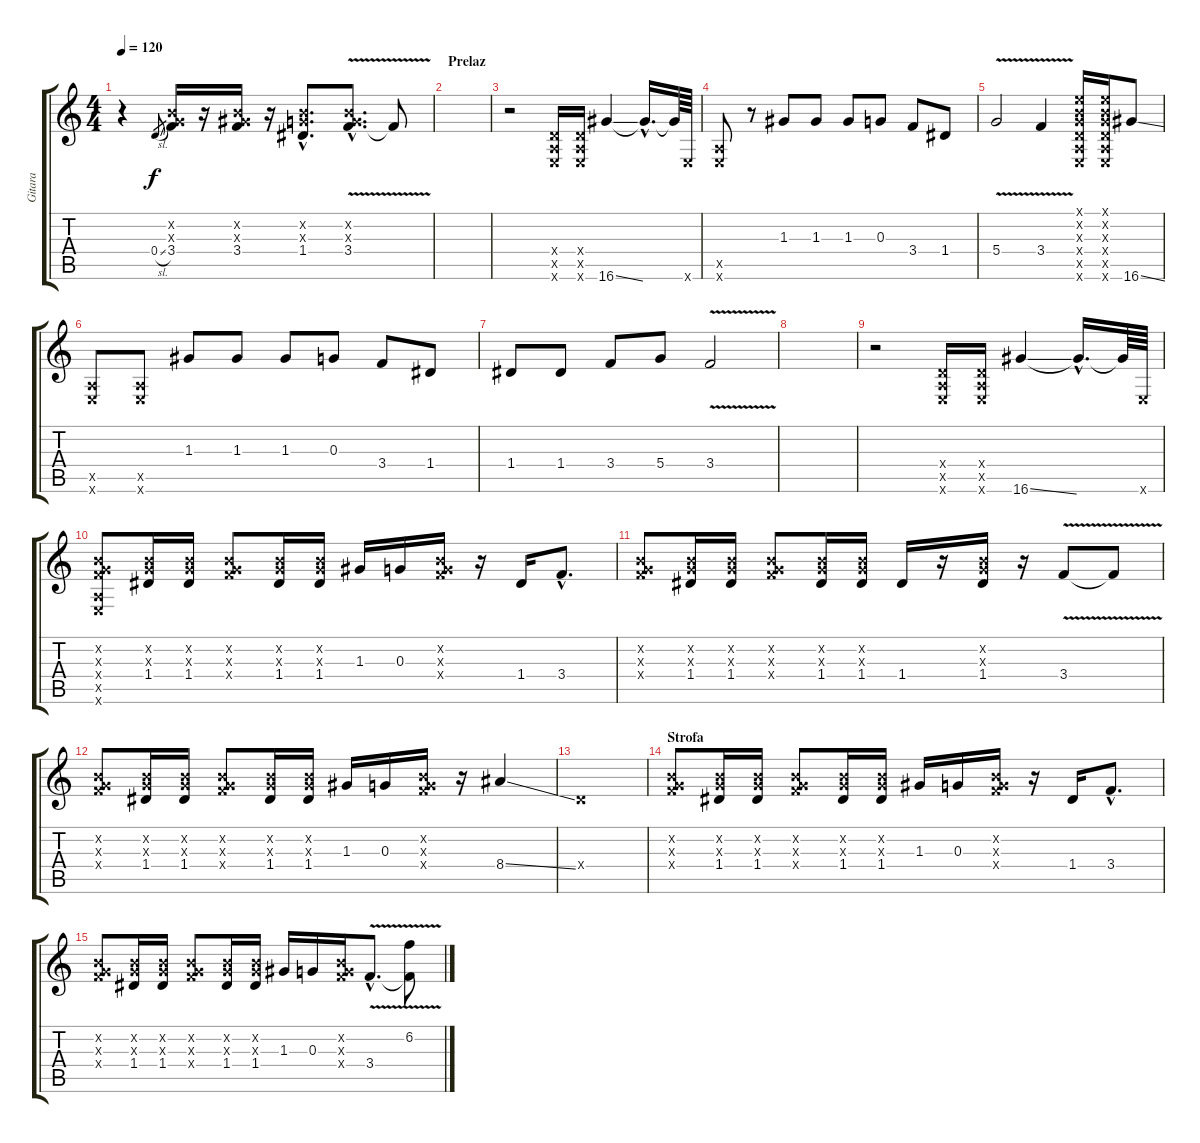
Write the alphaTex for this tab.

\track ("Gitara" "Gitara") {instrument overdrivenguitar}
\staff {score tabs}
\tuning (E4 B3 G3 D3 A2 E2) {hide}
\ts (4 4)
\tempo 120
\clef g2
\ks c
r.4{dy f} 0.4{sl}.8{gr} (0.2{x} 0.3{x} 3.4).16 r.16 (0.2{x} 1.3{x} 3.4).16 r.16 (0.2{hac x} 0.3{hac x} 1.4{hac}).8{d} (0.2{hac x} 0.3{hac x} 3.4{v hac}).8{d} 3.4{t}.8 |
\section ("" "Prelaz")
|
r.2 (0.4{x} 0.5{x} 0.6{x}).16 (0.4{x} 0.5{x} 0.6{x}).16 16.6{ss}.4 16.6{hac t}.16{d} 16.6{t}.64 0.6{x}.64 |
(0.5{x} 0.6{x}).8 r.8 1.3.8 1.3.8 1.3.8 0.3.8 3.4.8 1.4.8 |
5.4{v}.2 3.4{v}.4 (0.1{x} 0.2{x} 0.3{x} 0.4{x} 0.5{x} 0.6{x}).16 (0.1{x} 0.2{x} 0.3{x} 0.4{x} 0.5{x} 0.6{x}).16 16.6{ss}.8 |
(0.5{x} 0.6{x}).8 (0.5{x} 0.6{x}).8 1.3.8 1.3.8 1.3.8 0.3.8 3.4.8 1.4.8 |
1.4.8 1.4.8 3.4.8 5.4.8 3.4{v}.2 |
|
r.2 (0.4{x} 0.5{x} 0.6{x}).16 (0.4{x} 0.5{x} 0.6{x}).16 16.6{ss}.4 16.6{hac t}.16{d} 16.6{t}.64 0.6{x}.64 |
(0.2{x} 0.3{x} 3.4{x} 0.5{x} 0.6{x}).8 (0.2{x} 0.3{x} 1.4).16 (0.2{x} 0.3{x} 1.4).16 (0.2{x} 0.3{x} 3.4{x}).8 (0.2{x} 0.3{x} 1.4).16 (0.2{x} 0.3{x} 1.4).16 1.3.16 0.3.16 (0.2{x} 0.3{x} 3.4{x}).16 r.16 1.4.16 3.4{hac}.8{d} |
(0.2{x} 0.3{x} 3.4{x}).8 (0.2{x} 0.3{x} 1.4).16 (0.2{x} 0.3{x} 1.4).16 (0.2{x} 0.3{x} 3.4{x}).8 (0.2{x} 0.3{x} 1.4).16 (0.2{x} 0.3{x} 1.4).16 1.4.16 r.16 (0.2{x} 0.3{x} 1.4).16 r.16 3.4{v}.8 3.4{t}.8 |
(0.2{x} 0.3{x} 3.4{x}).8 (0.2{x} 0.3{x} 1.4).16 (0.2{x} 0.3{x} 1.4).16 (0.2{x} 0.3{x} 3.4{x}).8 (0.2{x} 0.3{x} 1.4).16 (0.2{x} 0.3{x} 1.4).16 1.3.16 0.3.16 (0.2{x} 0.3{x} 3.4{x}).16 r.16 8.4{ss}.4 |
0.4{x}.1 |
\section ("" "Strofa")
(0.2{x} 0.3{x} 3.4{x}).8 (0.2{x} 0.3{x} 1.4).16 (0.2{x} 0.3{x} 1.4).16 (0.2{x} 0.3{x} 3.4{x}).8 (0.2{x} 0.3{x} 1.4).16 (0.2{x} 0.3{x} 1.4).16 1.3.16 0.3.16 (0.2{x} 0.3{x} 3.4{x}).16 r.16 1.4.16 3.4{hac}.8{d} |
(0.2{x} 0.3{x} 3.4{x}).8 (0.2{x} 0.3{x} 1.4).16 (0.2{x} 0.3{x} 1.4).16 (0.2{x} 0.3{x} 3.4{x}).8 (0.2{x} 0.3{x} 1.4).16 (0.2{x} 0.3{x} 1.4).16 1.3.16 0.3.16 (0.2{x} 0.3{x} 3.4{x}).16 3.4{v hac}.8{d} (6.2 3.4{t}).8
